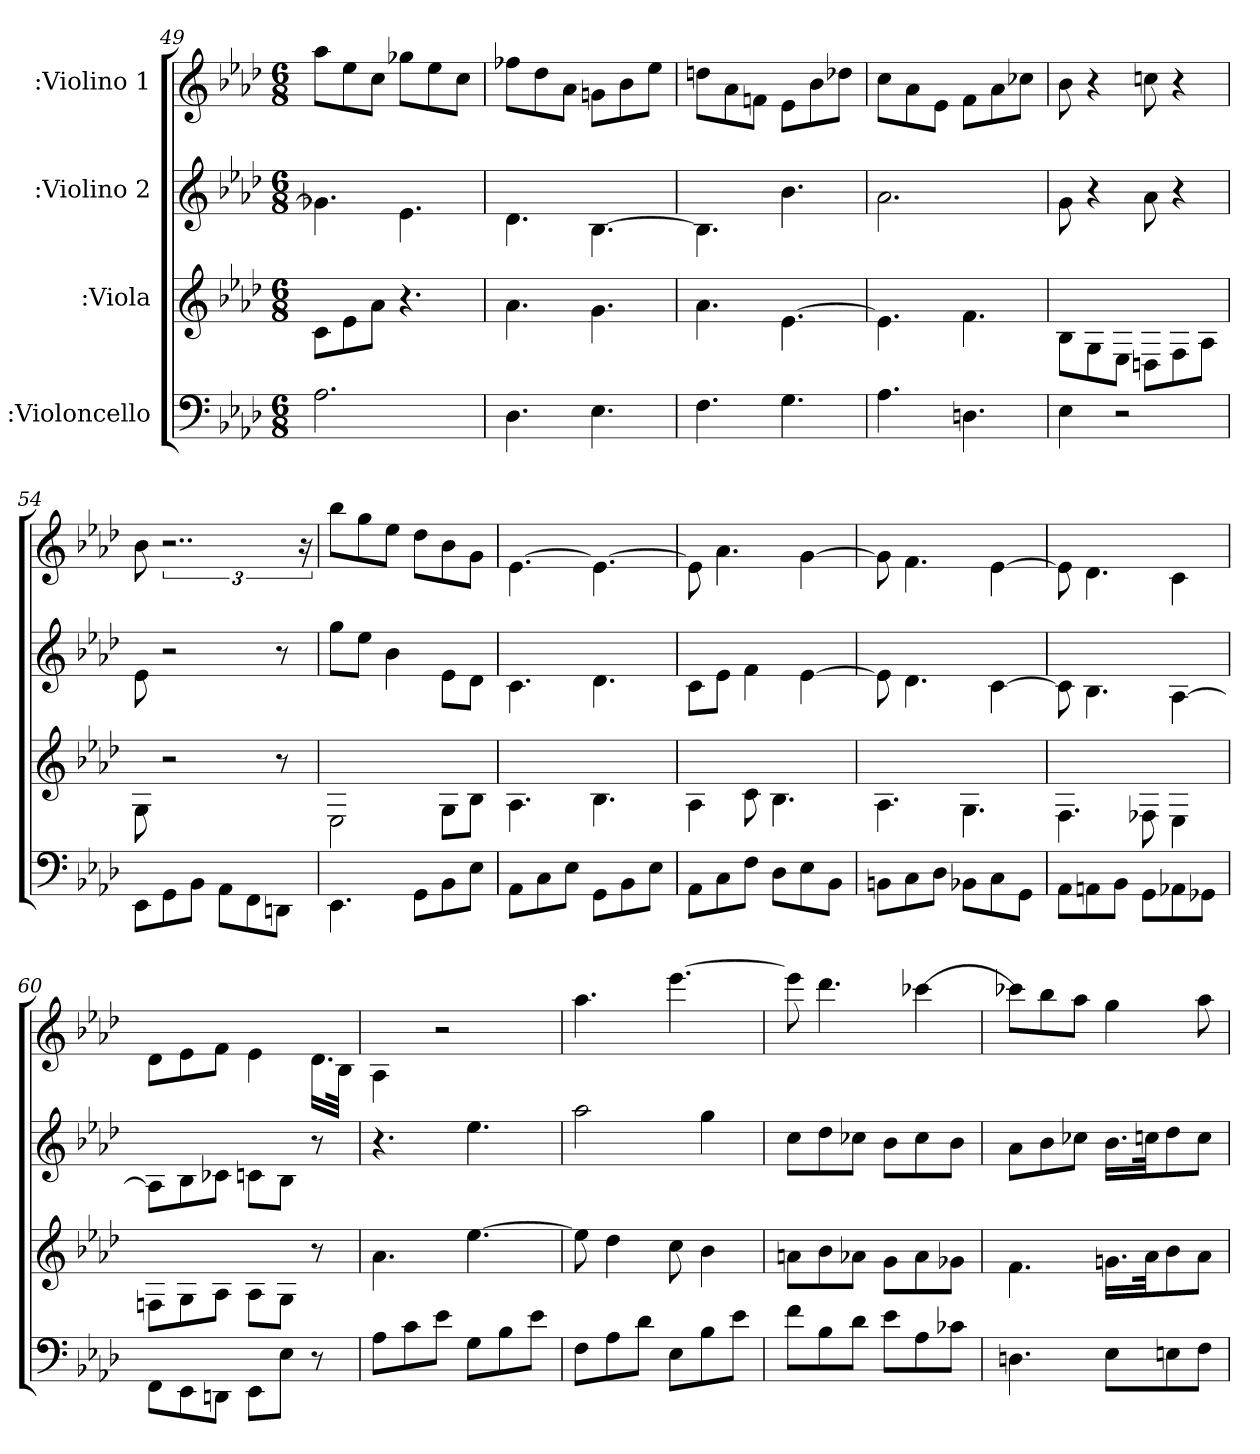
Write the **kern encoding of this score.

**kern	**kern	**kern	**kern
*part4	*part3	*part2	*part1
*staff4	*staff3	*staff2	*staff1
*I":Violoncello	*I":Viola	*I":Violino 2	*I":Violino 1
*k[b-e-a-d-]	*k[b-e-a-d-]	*k[b-e-a-d-]	*k[b-e-a-d-]
*A-:	*A-:	*A-:	*A-:
*M6/8	*M6/8	*M6/8	*M6/8
=49	=49	=49	=49
2.A-\	8c\L	4.g-X\]	8aa-\L
.	8e-\	.	8ee-\
.	8a-\J	.	8cc\J
.	4.r	4.e-\	8gg-X\L
.	.	.	8ee-\
.	.	.	8cc\J
=50	=50	=50	=50
4.D-\	4.a-\	4.d-\	8ff-X\L
.	.	.	8dd-\
.	.	.	8a-\J
4.E-\	4.g\	[4.B-\	8gn\L
.	.	.	8b-\
.	.	.	8ee-\J
=51	=51	=51	=51
4.F\	4.a-\	4.B-\]	8ddn\L
.	.	.	8a-\
.	.	.	8fn\J
4.G\	[4.e-\	4.b-\	8e-\L
.	.	.	8b-\
.	.	.	8dd-X\J
=52	=52	=52	=52
4.A-\	4.e-\]	2.a-\	8cc\L
.	.	.	8a-\
.	.	.	8e-\J
4.Dn\	4.f\	.	8f\L
.	.	.	8a-\
.	.	.	8cc-X\J
=53	=53	=53	=53
4E-\	8B-\L	8g\	8b-\
.	8G\	4r	4r
2r	8E-\J	.	.
.	8Dn\L	8a-\	8ccn\
.	8F\	4r	4r
.	8A-\J	.	.
=54	=54	=54	=54
8EE-\L	8G\	8e-\	8b-\
8GG\	2r	2r	3..r
8BB-\J	.	.	.
8AA-\L	.	.	.
8FF\	.	.	.
8DDn\J	8r	8r	.
.	.	.	24r
=55	=55	=55	=55
4.EE-\	2E-\	8gg\L	8bb-\L
.	.	8ee-\J	8gg\
.	.	4b-\	8ee-\J
8GG\L	.	.	8dd-\L
8BB-\	8G\L	8e-\L	8b-\
8E-\J	8B-\J	8d-\J	8g\J
=56	=56	=56	=56
8AA-\L	4.A-\	4.c\	[4.e-\
8C\	.	.	.
8E-\J	.	.	.
8GG\L	4.B-\	4.d-\	4.e-\_
8BB-\	.	.	.
8E-\J	.	.	.
=57	=57	=57	=57
8AA-\L	4A-\	8c\L	8e-\]
8C\	.	8e-\J	4.a-\
8F\J	8c\	4f\	.
8D-\L	4.B-\	.	.
8E-\	.	[4e-\	[4g\
8BB-\J	.	.	.
=58	=58	=58	=58
8BBn\L	4.A-\	8e-\]	8g\]
8C\	.	4.d-\	4.f\
8D-\J	.	.	.
8BB-X\L	4.G\	.	.
8C\	.	[4c\	[4e-\
8GG\J	.	.	.
=59	=59	=59	=59
8AA-\L	4.F\	8c\]	8e-\]
8AAn\	.	4.B-\	4.d-\
8BB-\J	.	.	.
8GG\L	8F-X\	.	.
8AA-X\	4E-\	[4A-\	4c\
8GG-X\J	.	.	.
=60	=60	=60	=60
8FF\L	8Fn\L	8A-\L]	8d-\L
8EE-\	8G\	8B-\	8e-\
8DDn\J	8A-\J	8c-X\J	8f\J
8EE-\L	8A-\L	8cn\L	4e-\
8E-\J	8G\J	8B-\J	.
8r	8r	8r	16.d-\LL
.	.	.	32B-\JJk
=61	=61	=61	=61
8A-\L	4.a-\	4.r	4A-\
8c\	.	.	.
8e-\J	.	.	2r
8G\L	[4.ee-\	4.ee-\	.
8B-\	.	.	.
8e-\J	.	.	.
=62	=62	=62	=62
8F\L	8ee-\]	2aa-\	4.aa-\
8A-\	4dd-\	.	.
8d-\J	.	.	.
8E-\L	8cc\	.	[4.eee-\
8B-\	4b-\	4gg\	.
8e-\J	.	.	.
=63	=63	=63	=63
8f\L	8an\L	8cc\L	8eee-\]
8B-\	8b-\	8dd-\	4.ddd-\
8d-\J	8a-X\J	8cc-X\J	.
8e-\L	8g\L	8b-\L	.
8A-\	8a-\	8cc-\	[4ccc-X\
8c-X\J	8g-X\J	8b-\J	.
=64	=64	=64	=64
4.Dn\	4.f\	8a-\L	8ccc-X\L]
.	.	8b-\	8bb-\
.	.	8cc-X\J	8aa-\J
8E-\L	16.gn\LL	16.b-\LL	4gg\
.	32a-\Jk	32ccn\Jk	.
8En\	8b-\	8dd-\	.
8F\J	8a-\J	8cc\J	8aa-\
=	=	=	=
*-	*-	*-	*-
